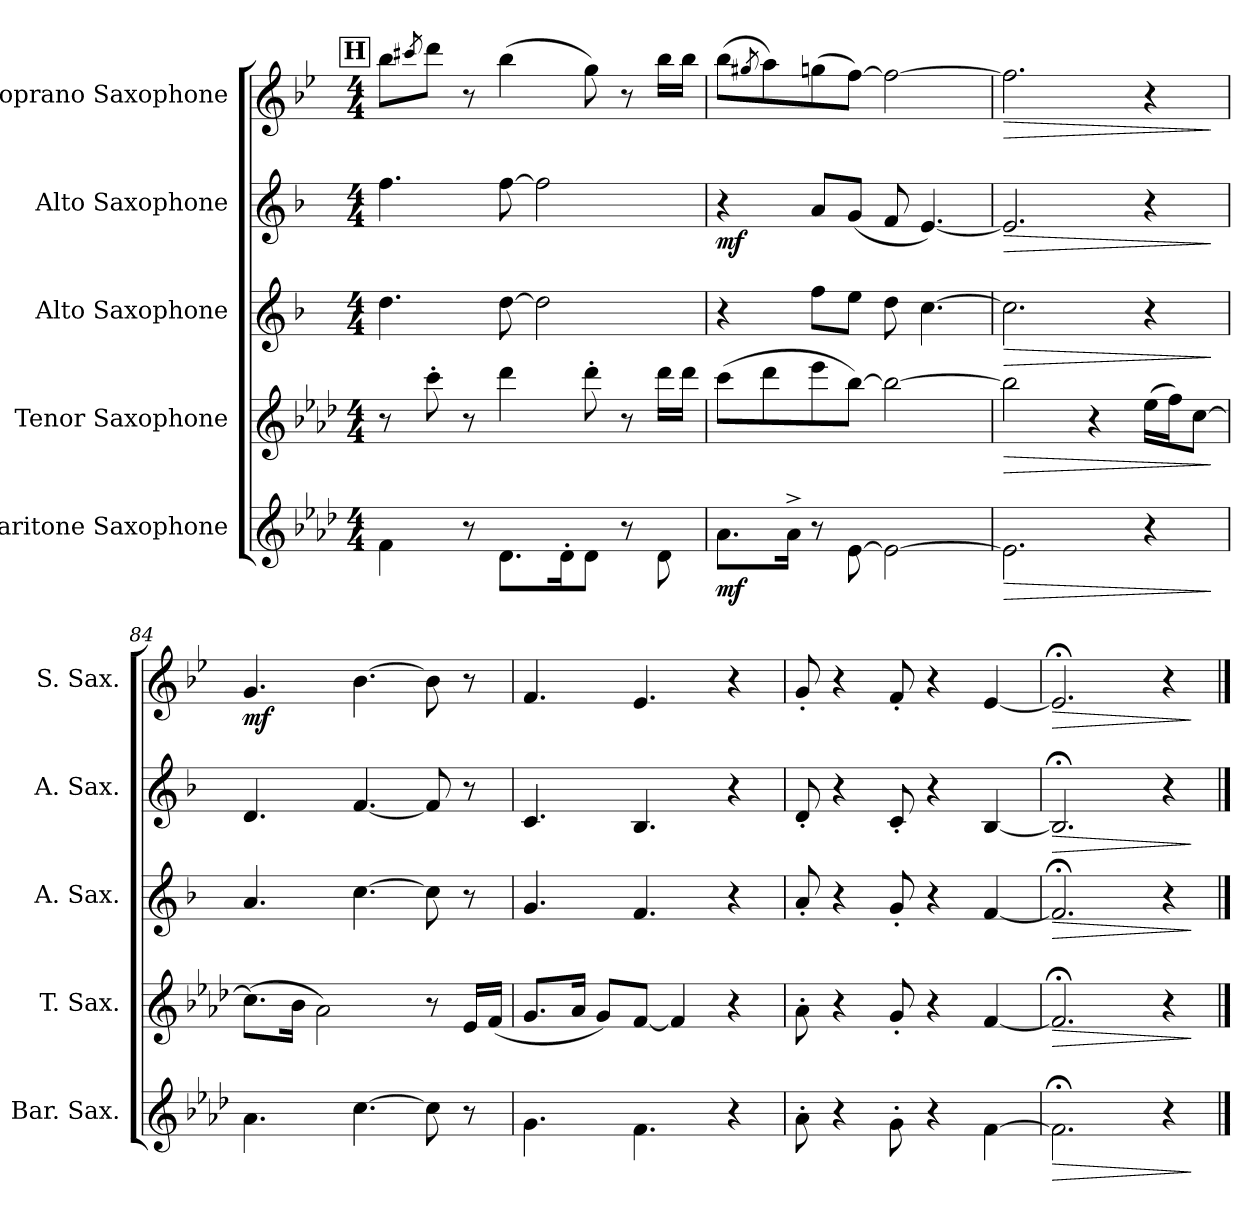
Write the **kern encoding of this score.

**kern	**dynam	**kern	**dynam	**kern	**dynam	**kern	**dynam	**kern	**dynam
*part5	*part5	*part4	*part4	*part3	*part3	*part2	*part2	*part1	*part1
*staff5	*staff5	*staff4	*staff4	*staff3	*staff3	*staff2	*staff2	*staff1	*staff1
*I"Baritone Saxophone	*	*I"Tenor Saxophone	*	*I"Alto Saxophone	*	*I"Alto Saxophone	*	*I"Soprano Saxophone	*
*I'Bar. Sax.	*	*I'T. Sax.	*	*I'A. Sax.	*	*I'A. Sax.	*	*I'S. Sax.	*
*clefG2	*	*clefG2	*	*clefG2	*	*clefG2	*	*clefG2	*
*ITrd12c21	*	*ITrd8c14	*	*ITrd5c9	*	*ITrd5c9	*	*ITrd1c2	*
*k[b-e-a-d-]	*	*k[b-e-a-d-]	*	*k[b-e-a-d-]	*	*k[b-e-a-d-]	*	*k[b-e-a-d-]	*
*M4/4	*	*M4/4	*	*M4/4	*	*M4/4	*	*M4/4	*
!!LO:REH:place=s1:a:B:fs=14:t=H
=81	=81	=81	=81	=81	=81	=81	=81	=81	=81
4F\	.	8r	.	4.f\	.	4.a-\	.	8aa-\L	.
.	.	.	.	.	.	.	.	8qbbn/	.
.	.	8cc'\	.	.	.	.	.	8ccc\J	.
8r	.	8r	.	.	.	.	.	8r	.
8.D-\L	.	4dd-\	.	[8f\	.	[8a-\	.	(4aa-\	.
.	.	.	.	2f\]	.	2a-\]	.	.	.
16D-'\K	.	.	.	.	.	.	.	.	.
8D-\J	.	8dd-'\	.	.	.	.	.	8ff\)	.
8r	.	8r	.	.	.	.	.	8r	.
8D-\	.	16dd-\LL	.	.	.	.	.	16aa-\LL	.
.	.	16dd-\JJ	.	.	.	.	.	16aa-\JJ	.
!!LO:PB:g=z
=82	=82	=82	=82	=82	=82	=82	=82	=82	=82
!	!LO:DY:b	!	!	!	!	!	!LO:DY:b	!	!
8.A-\L	mf	(8cc\L	.	4r	.	4r	mf	(8aa-\L	.
.	.	.	.	.	.	.	.	8qff#X/	.
.	.	8dd-\	.	.	.	.	.	8gg\)	.
16A-^\Jk	.	.	.	.	.	.	.	.	.
8r	.	8ee-\	.	8a-\L	.	8c/L	.	(8ffn\	.
[8E-\	.	[8b-\J)	.	8g\J	.	(8B-/J	.	[8ee-\J)	.
2E-\_	.	2b-\_	.	8f\	.	8A-/	.	2ee-\_	.
.	.	.	.	[4.e-\	.	[4.G/)	.	.	.
=83	=83	=83	=83	=83	=83	=83	=83	=83	=83
!	!LO:HP:b	!	!LO:HP:b	!	!LO:HP:b	!	!LO:HP:b	!	!LO:HP:b
2.E-\]	>	2b-\]	>	2.e-\]	>	2.G/]	>	2.ee-\]	>
.	.	4r	.	.	.	.	.	.	.
4r	.	(16e-\LL	.	4r	.	4r	.	4r	.
.	.	16f\J)	.	.	.	.	.	.	.
.	.	[8c\J	.	.	.	.	.	.	.
.	]	.	]	.	]	.	]	.	]
=84	=84	=84	=84	=84	=84	=84	=84	=84	=84
!	!	!	!	!	!	!	!	!	!LO:DY:b
4.A-\	.	(8.c\L]	.	4.c/	.	4.F/	.	4.f/	mf
.	.	16B-\Jk	.	.	.	.	.	.	.
.	.	2A-\)	.	.	.	.	.	.	.
[4.c\	.	.	.	[4.e-\	.	[4.A-/	.	[4.a-\	.
8c\]	.	8r	.	8e-\]	.	8A-/]	.	8a-\]	.
8r	.	16E-/LL	.	8r	.	8r	.	8r	.
.	.	(16F/JJ	.	.	.	.	.	.	.
=85	=85	=85	=85	=85	=85	=85	=85	=85	=85
4.G\	.	8.G/L	.	4.B-/	.	4.E-/	.	4.e-/	.
.	.	16A-/Jk	.	.	.	.	.	.	.
.	.	8G/L)	.	.	.	.	.	.	.
4.F\	.	[8F/J	.	4.A-/	.	4.D-/	.	4.d-/	.
.	.	4F/]	.	.	.	.	.	.	.
4r	.	4r	.	4r	.	4r	.	4r	.
=86	=86	=86	=86	=86	=86	=86	=86	=86	=86
8A-'\	.	8A-'\	.	8c'/	.	8F'/	.	8f'/	.
4r	.	4r	.	4r	.	4r	.	4r	.
8G'\	.	8G'/	.	8B-'/	.	8E-'/	.	8e-'/	.
4r	.	4r	.	4r	.	4r	.	4r	.
[4F\	.	[4F/	.	[4A-/	.	[4D-/	.	[4d-/	.
!!LO:LB:g=z
=87	=87	=87	=87	=87	=87	=87	=87	=87	=87
!	!LO:HP:b	!	!LO:HP:b	!	!LO:HP:b	!	!LO:HP:b	!	!LO:HP:b
2.F;<\]	>	2.F;</]	>	2.A-;</]	>	2.D-;</]	>	2.d-;</]	>
4r	.	4r	.	4r	.	4r	.	4r	.
.	]	.	]	.	]	.	]	.	]
==	==	==	==	==	==	==	==	==	==
*-	*-	*-	*-	*-	*-	*-	*-	*-	*-
